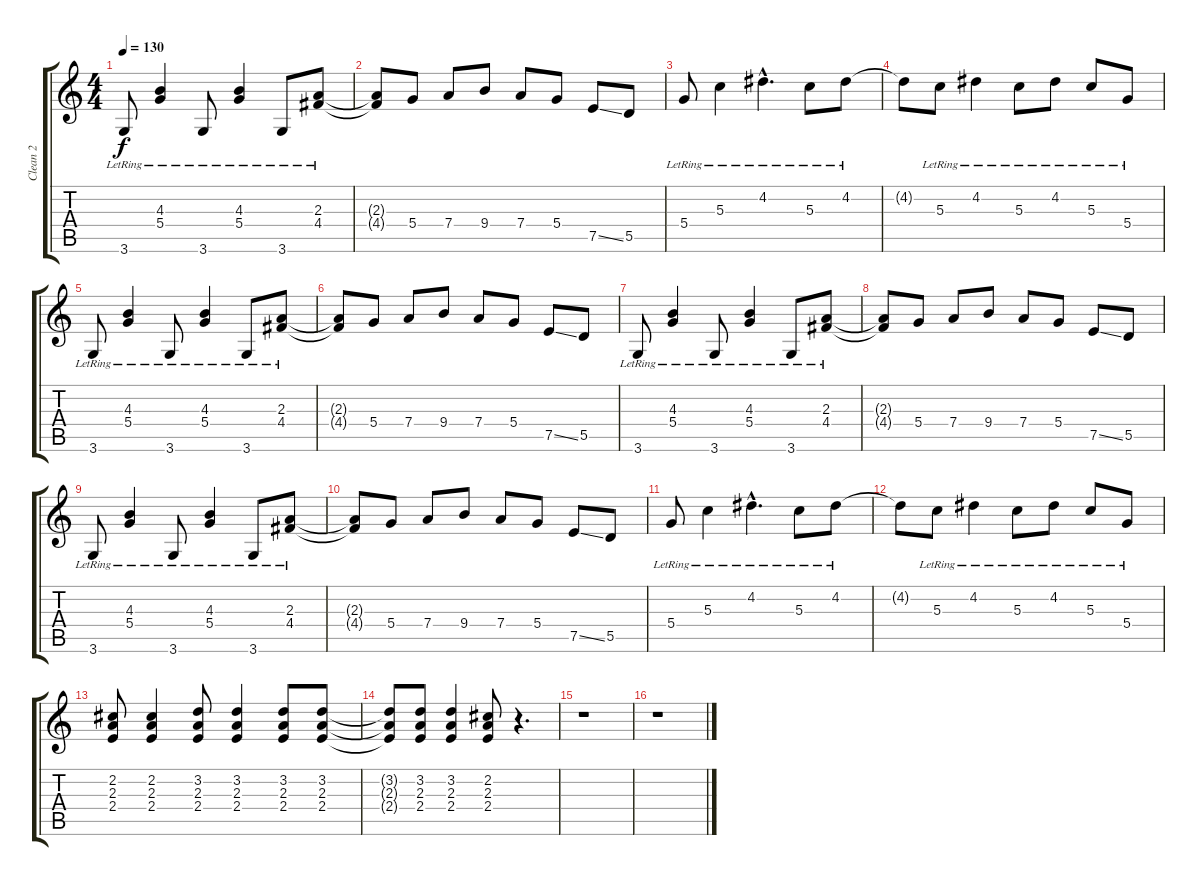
\track ("Clean 2" "Clean 2") {instrument electricguitarclean}
\staff {score tabs}
\tuning (E4 B3 G3 D3 A2 E2) {hide}
\ts (4 4)
\tempo 130
\clef g2
\ks c
3.6{lr}.8{dy f} (4.3{lr} 5.4{lr}).4 3.6{lr}.8 (4.3{lr} 5.4{lr}).4 3.6{lr}.8 (2.3{lr} 4.4{lr}).8 |
(2.3{t} 4.4{t}).8 5.4.8 7.4.8 9.4.8 7.4.8 5.4.8 7.5{ss}.8 5.5.8 |
5.4{lr}.8 5.3{lr}.4 4.2{hac lr}.4{d} 5.3{lr}.8 4.2{lr}.8 |
4.2{t}.8 5.3{lr}.8 4.2{lr}.4 5.3{lr}.8 4.2{lr}.8 5.3{lr}.8 5.4{lr}.8 |
3.6{lr}.8 (4.3{lr} 5.4{lr}).4 3.6{lr}.8 (4.3{lr} 5.4{lr}).4 3.6{lr}.8 (2.3{lr} 4.4{lr}).8 |
(2.3{t} 4.4{t}).8 5.4.8 7.4.8 9.4.8 7.4.8 5.4.8 7.5{ss}.8 5.5.8 |
3.6{lr}.8 (4.3{lr} 5.4{lr}).4 3.6{lr}.8 (4.3{lr} 5.4{lr}).4 3.6{lr}.8 (2.3{lr} 4.4{lr}).8 |
(2.3{t} 4.4{t}).8 5.4.8 7.4.8 9.4.8 7.4.8 5.4.8 7.5{ss}.8 5.5.8 |
3.6{lr}.8 (4.3{lr} 5.4{lr}).4 3.6{lr}.8 (4.3{lr} 5.4{lr}).4 3.6{lr}.8 (2.3{lr} 4.4{lr}).8 |
(2.3{t} 4.4{t}).8 5.4.8 7.4.8 9.4.8 7.4.8 5.4.8 7.5{ss}.8 5.5.8 |
5.4{lr}.8 5.3{lr}.4 4.2{hac lr}.4{d} 5.3{lr}.8 4.2{lr}.8 |
4.2{t}.8 5.3{lr}.8 4.2{lr}.4 5.3{lr}.8 4.2{lr}.8 5.3{lr}.8 5.4{lr}.8 |
(2.2 2.3 2.4).8 (2.2 2.3 2.4).4 (3.2 2.3 2.4).8 (3.2 2.3 2.4).4 (3.2 2.3 2.4).8 (3.2 2.3 2.4).8 |
(3.2{t} 2.3{t} 2.4{t}).8 (3.2 2.3 2.4).8 (3.2 2.3 2.4).4 (2.2 2.3 2.4).8 r.4{d} |
r.1 |
r.1
